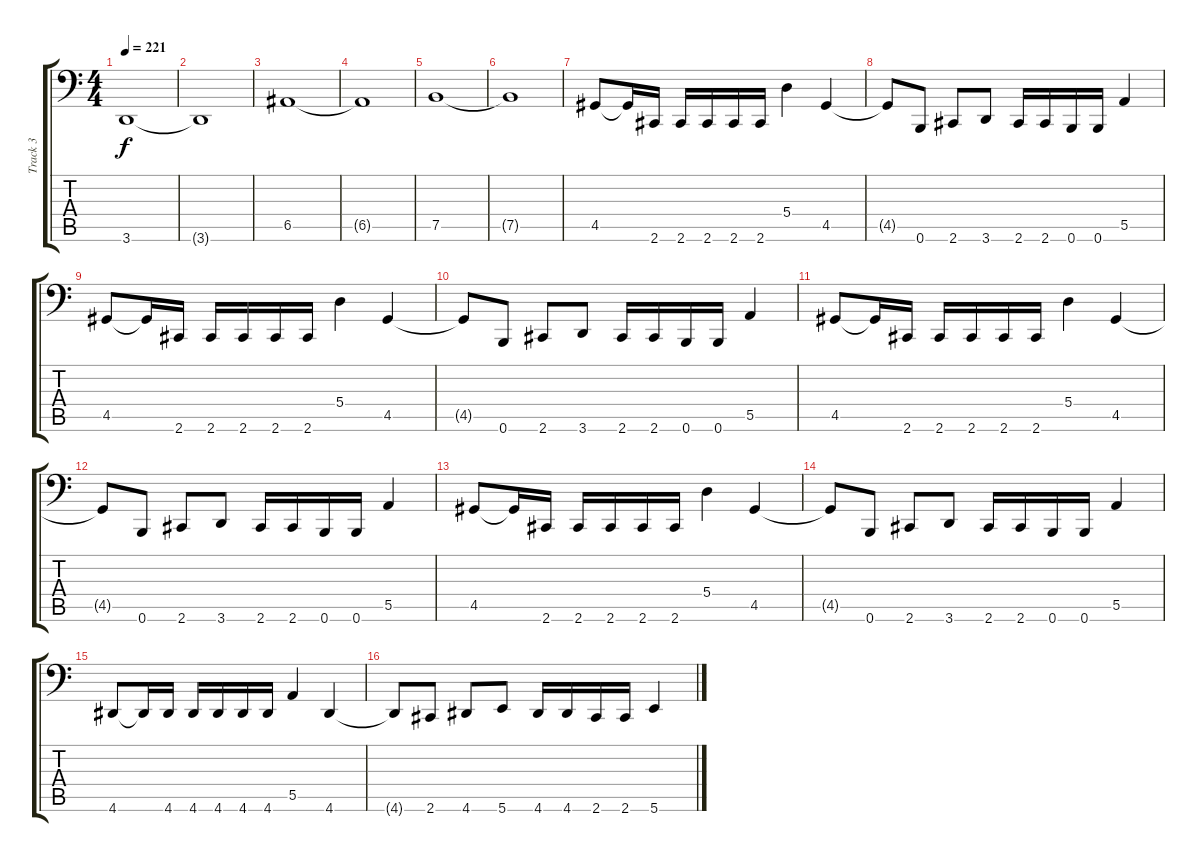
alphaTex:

\track ("Track 3" "Track 3") {instrument electricbasspick}
\staff {score tabs}
\tuning (B2 Gb2 D2 A1 E1 B0) {hide}
\ts (4 4)
\tempo 221
\clef f4
\ks c
3.6.1{dy f} |
3.6{t}.1 |
6.5.1 |
6.5{t}.1 |
7.5.1 |
7.5{t}.1 |
4.5.8 4.5{t}.16 2.6.16 2.6.16 2.6.16 2.6.16 2.6.16 5.4.4 4.5.4 |
4.5{t}.8 0.6.8 2.6.8 3.6.8 2.6.16 2.6.16 0.6.16 0.6.16 5.5.4 |
4.5.8 4.5{t}.16 2.6.16 2.6.16 2.6.16 2.6.16 2.6.16 5.4.4 4.5.4 |
4.5{t}.8 0.6.8 2.6.8 3.6.8 2.6.16 2.6.16 0.6.16 0.6.16 5.5.4 |
4.5.8 4.5{t}.16 2.6.16 2.6.16 2.6.16 2.6.16 2.6.16 5.4.4 4.5.4 |
4.5{t}.8 0.6.8 2.6.8 3.6.8 2.6.16 2.6.16 0.6.16 0.6.16 5.5.4 |
4.5.8 4.5{t}.16 2.6.16 2.6.16 2.6.16 2.6.16 2.6.16 5.4.4 4.5.4 |
4.5{t}.8 0.6.8 2.6.8 3.6.8 2.6.16 2.6.16 0.6.16 0.6.16 5.5.4 |
4.6.8 4.6{t}.16 4.6.16 4.6.16 4.6.16 4.6.16 4.6.16 5.5.4 4.6.4 |
4.6{t}.8 2.6.8 4.6.8 5.6.8 4.6.16 4.6.16 2.6.16 2.6.16 5.6.4
